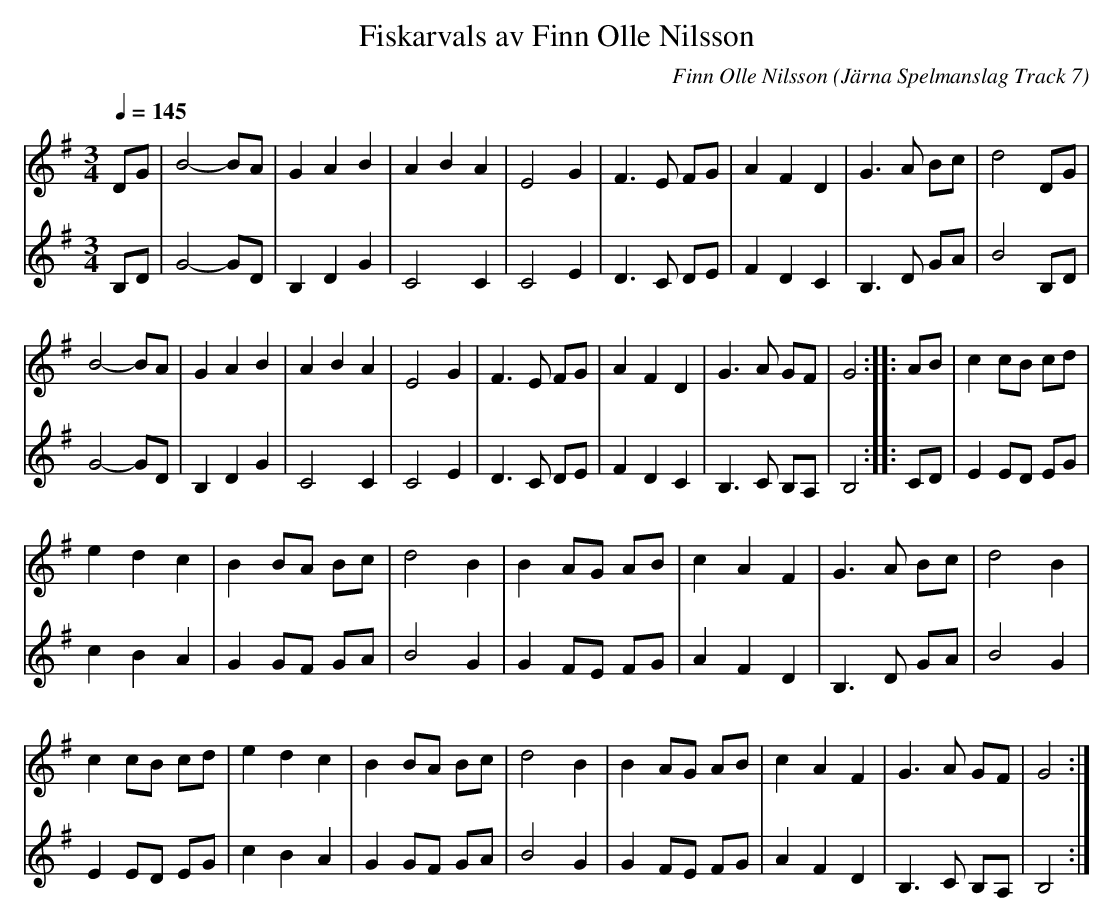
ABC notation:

X:1
T: Fiskarvals av Finn Olle Nilsson
C: Finn Olle Nilsson
O: Järna Spelmanslag Track 7
M: 3/4
L: 1/4
K: G
Q: 1/4=145
[V:1]D/G/ | B2-B/A/ | GAB | ABA | E2G | F>E F/G/ | AFD | G>A B/c/ | d2 D/G/ |
[V:2]B,/D/ | G2-G/D/ | B,DG | C2C | C2E | D>C D/E/ | FDC | B,>D G/A/ | B2 B,/D/ |
[V:1]B2-B/A/ | GAB | ABA | E2G | F>E F/G/ | AFD | G>A G/F/ | G2::A/B/ | cc/B/ c/d/ |
[V:2]G2-G/D/ | B,DG | C2C | C2E | D>C D/E/ | FDC | B,>C B,/A,/ | B,2::C/D/ | EE/D/ E/G/ |
[V:1]edc | BB/A/ B/c/ | d2B | BA/G/ A/B/ | cAF | G>A B/c/ | d2 B |
[V:2]cBA | GG/F/ G/A/ | B2G | GF/E/ F/G/ | AFD | B,>D G/A/ | B2G |
[V:1]cc/B/ c/d/ | edc | BB/A/ B/c/ | d2B | BA/G/ A/B/ | cAF | G>A G/F/ | G2 :|
[V:2]EE/D/ E/G/ | cBA | GG/F/ G/A/ | B2G | GF/E/ F/G/ | AFD | B,>C B,/A,/ | B,2 :|
